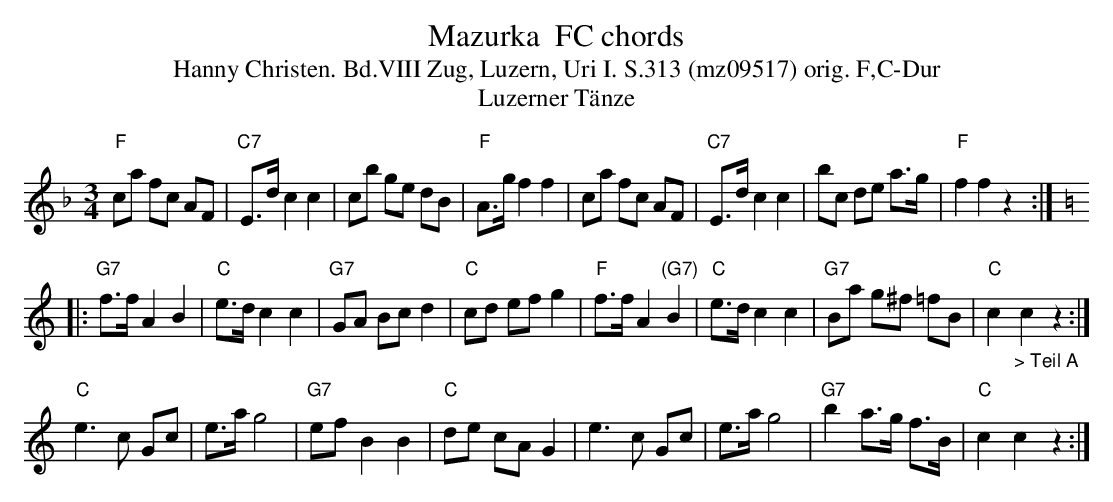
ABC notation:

X:1
T: Mazurka  FC chords
T:Hanny Christen. Bd.VIII Zug, Luzern, Uri I. S.313 (mz09517) orig. F,C-Dur
T: Luzerner T\"anze
M:3/4
L:1/8
K:F %%MIDI gchordon
"F"ca fc AF | "C7"E>d c2c2 | c""b ge dB | "F"A>g f2f2 | ca fc AF | "C7"E>d c2c2 | bc de a>g | "F"f2f2z2 :: [K:C]
"G7"f>f A2B2 | "C"e>d c2c2 | "G7"GA Bc d2 | "C"cd ef g2 | "F"f>f  A2"(G7)"B2 | "C"e>d c2c2 | "G7"Ba g^f =fB | "C"c2"_> Teil A"c2 z2 :|
"C"e3c Gc | e>a g4 | "G7"ef B2B2 | "C"de cA G2 | e3c Gc | e>a g4 | "G7"b2 a>g f>B | "C"c2c2z2 :|
